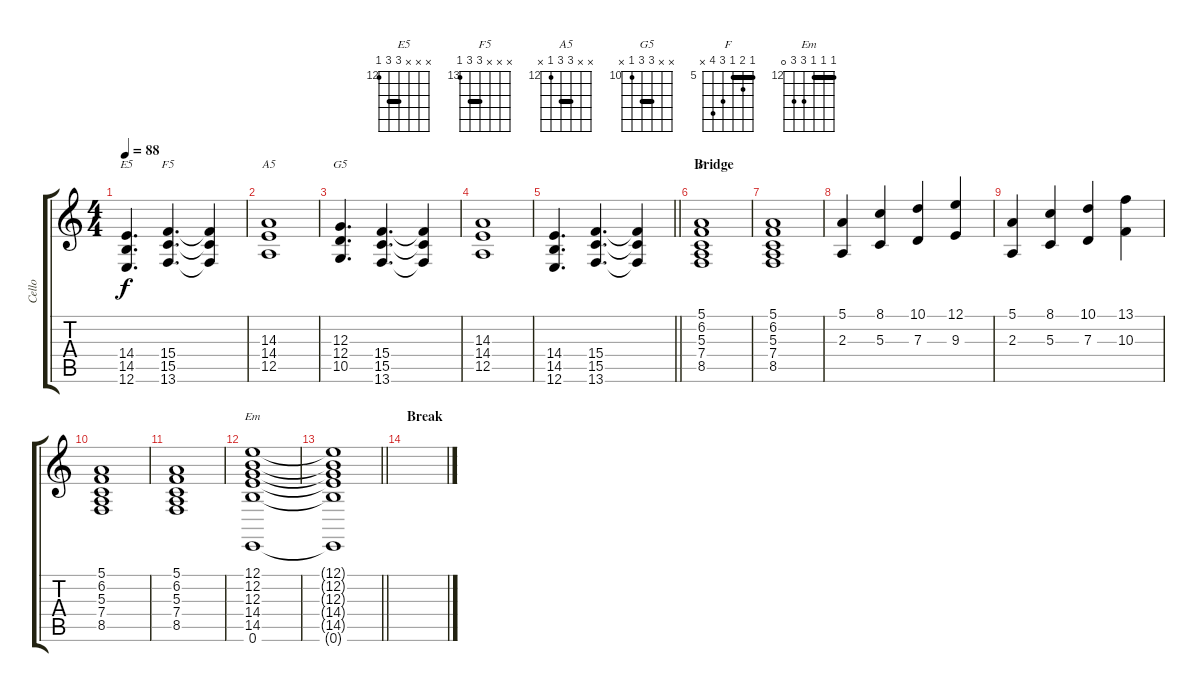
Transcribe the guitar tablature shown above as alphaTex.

\track ("Cello" "Cello") {instrument cello}
\staff {score tabs}
\tuning (E4 B3 G3 D3 A2 E2) {hide}
\chord ("E5" x x x 14 14 12) {firstfret 12 barre 14}
\chord ("F5" x x x 15 15 13) {firstfret 13 barre 15}
\chord ("A5" x x 14 14 12 x) {firstfret 12 barre 14}
\chord ("G5" x x 12 12 10 x) {firstfret 10 barre 12}
\chord ("F" 5 6 5 7 8 x) {firstfret 5 barre 5}
\chord ("Em" 12 12 12 14 14 0) {firstfret 12 barre 12}
\ts (4 4)
\tempo 88
\clef g2
\ks c
(14.4 14.5 12.6).4{d ch "E5" dy f} (15.4 15.5 13.6).4{d ch "F5"} (15.4{t} 15.5{t} 13.6{t}).4 |
(14.3 14.4 12.5).1{ch "A5" volume 13} |
(12.3 12.4 10.5).4{d ch "G5"} (15.4 15.5 13.6).4{d} (15.4{t} 15.5{t} 13.6{t}).4 |
(14.3 14.4 12.5).1{volume 13} |
\barLineRight lightlight
(14.4 14.5 12.6).4{d} (15.4 15.5 13.6).4{d} (15.4{t} 15.5{t} 13.6{t}).4 |
\section ("" "Bridge")
(5.1 6.2 5.3 7.4 8.5).1{ch "F" volume 11} |
(5.1 6.2 5.3 7.4 8.5).1 |
(5.1 2.3).4 (8.1 5.3).4 (10.1 7.3).4 (12.1 9.3).4 |
(5.1 2.3).4 (8.1 5.3).4 (10.1 7.3).4 (13.1 10.3).4 |
(5.1 6.2 5.3 7.4 8.5).1 |
(5.1 6.2 5.3 7.4 8.5).1 |
(12.1 12.2 12.3 14.4 14.5 0.6).1{ch "Em" volume 9} |
\barLineRight lightlight
(12.1{t} 12.2{t} 12.3{t} 14.4{t} 14.5{t} 0.6{t}).1 |
\section ("" "Break")
